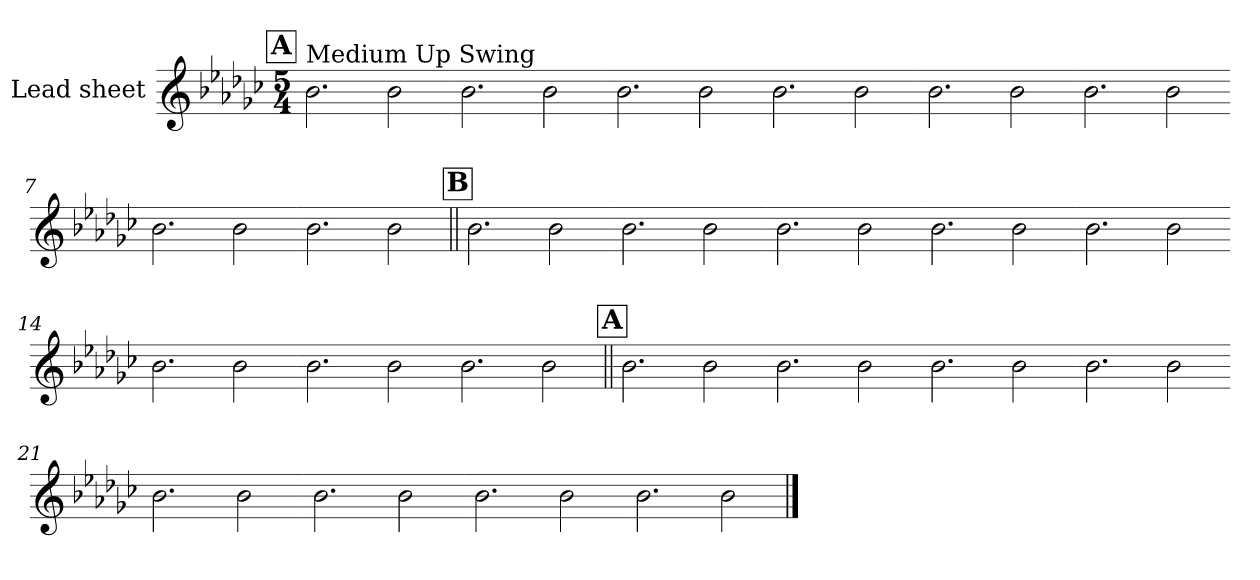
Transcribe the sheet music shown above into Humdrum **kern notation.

**kern
*part1
*staff1
*I"Lead sheet
*clefG2
*k[b-e-a-d-g-c-]
*e-:
*M5/4
!!LO:REH:place=s1:a:t=A
=1||
!LO:TX:a:t=Medium Up Swing
2.b-
2b-
=2-
2.b-
2b-
=3-
2.b-
2b-
=4-
2.b-
2b-
!!LO:LB:g=z
=5-
2.b-
2b-
=6-
2.b-
2b-
=7-
2.b-
2b-
=8-
2.b-
2b-
!!LO:LB:g=z
!!LO:REH:place=s1:a:t=B
=9||
2.b-
2b-
=10-
2.b-
2b-
=11-
2.b-
2b-
=12-
2.b-
2b-
!!LO:LB:g=z
=13-
2.b-
2b-
=14-
2.b-
2b-
=15-
2.b-
2b-
=16-
2.b-
2b-
!!LO:LB:g=z
!!LO:REH:place=s1:a:t=A
=17||
2.b-
2b-
=18-
2.b-
2b-
=19-
2.b-
2b-
=20-
2.b-
2b-
!!LO:LB:g=z
=21-
2.b-
2b-
=22-
2.b-
2b-
=23-
2.b-
2b-
=24-
2.b-
2b-
==
*-
